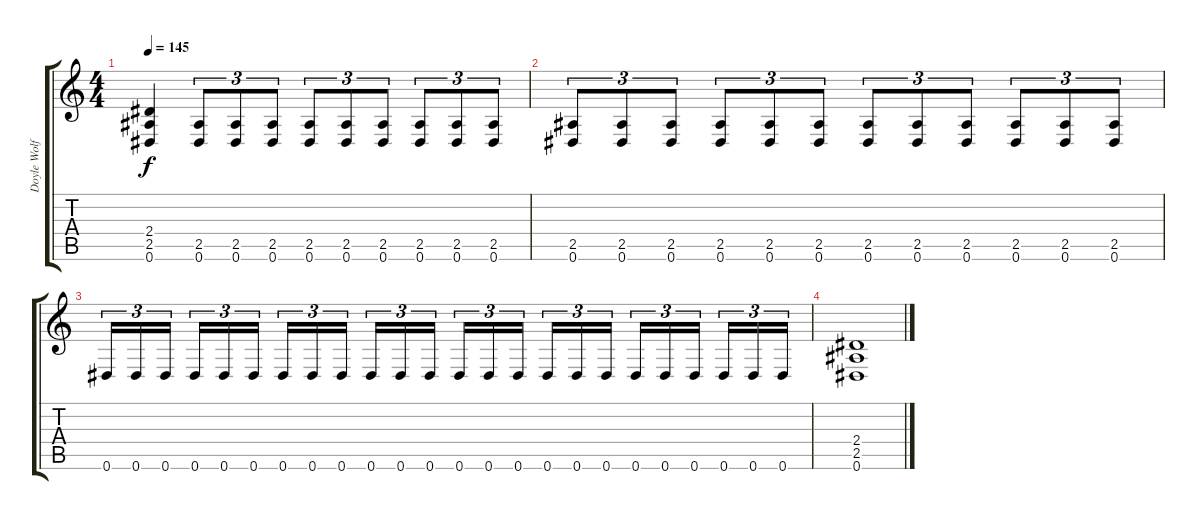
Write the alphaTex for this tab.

\track ("Doyle Wolfgang Von Frankenstein" "Doyle Wolf") {instrument overdrivenguitar}
\staff {score tabs}
\tuning (Eb4 Bb3 Gb3 Db3 Ab2 Eb2) {hide}
\ts (4 4)
\tempo 145
\clef g2
\ks c
(2.4 2.5 0.6).4{dy f} (2.5 0.6).8{tu (3 2)} (2.5 0.6).8{tu (3 2)} (2.5 0.6).8{tu (3 2)} (2.5 0.6).8{tu (3 2)} (2.5 0.6).8{tu (3 2)} (2.5 0.6).8{tu (3 2)} (2.5 0.6).8{tu (3 2)} (2.5 0.6).8{tu (3 2)} (2.5 0.6).8{tu (3 2)} |
(2.5 0.6).8{tu (3 2)} (2.5 0.6).8{tu (3 2)} (2.5 0.6).8{tu (3 2)} (2.5 0.6).8{tu (3 2)} (2.5 0.6).8{tu (3 2)} (2.5 0.6).8{tu (3 2)} (2.5 0.6).8{tu (3 2)} (2.5 0.6).8{tu (3 2)} (2.5 0.6).8{tu (3 2)} (2.5 0.6).8{tu (3 2)} (2.5 0.6).8{tu (3 2)} (2.5 0.6).8{tu (3 2)} |
0.6.16{tu (3 2)} 0.6.16{tu (3 2)} 0.6.16{tu (3 2)} 0.6.16{tu (3 2)} 0.6.16{tu (3 2)} 0.6.16{tu (3 2)} 0.6.16{tu (3 2)} 0.6.16{tu (3 2)} 0.6.16{tu (3 2)} 0.6.16{tu (3 2)} 0.6.16{tu (3 2)} 0.6.16{tu (3 2)} 0.6.16{tu (3 2)} 0.6.16{tu (3 2)} 0.6.16{tu (3 2)} 0.6.16{tu (3 2)} 0.6.16{tu (3 2)} 0.6.16{tu (3 2)} 0.6.16{tu (3 2)} 0.6.16{tu (3 2)} 0.6.16{tu (3 2)} 0.6.16{tu (3 2)} 0.6.16{tu (3 2)} 0.6.16{tu (3 2)} |
(2.4 2.5 0.6).1
